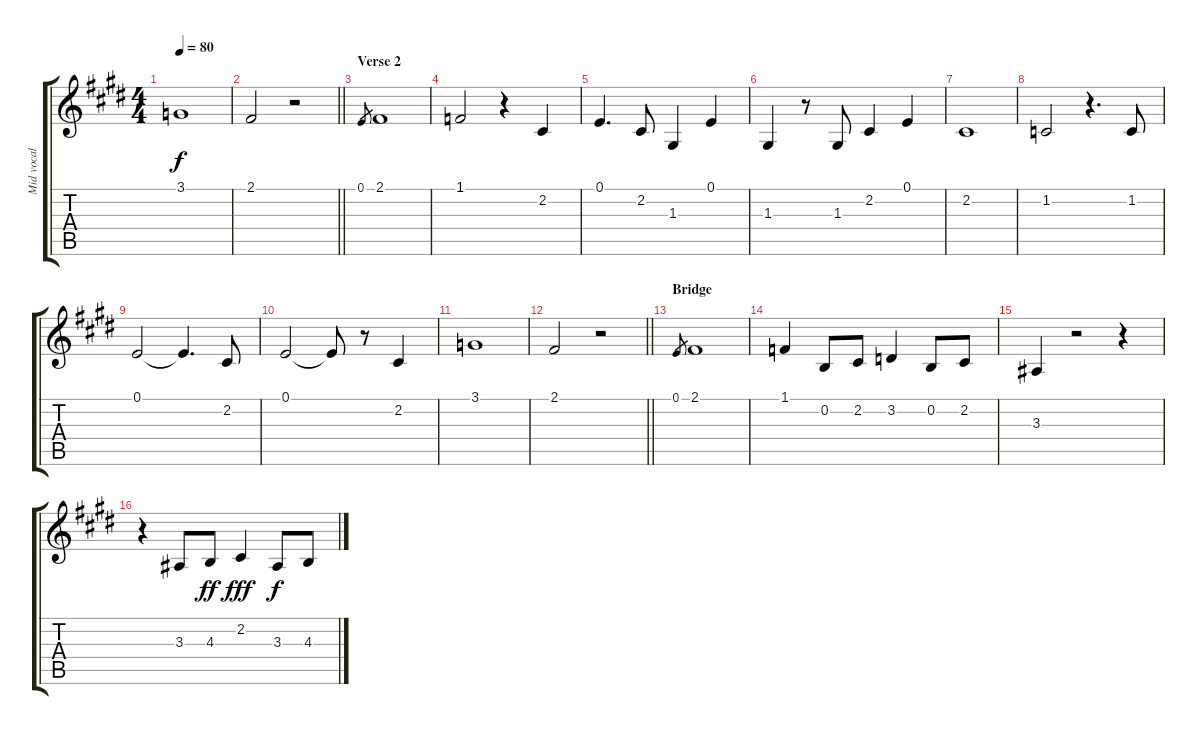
\track ("Mid vocal - John" "Mid vocal ") {instrument synthstrings1}
\staff {score tabs}
\tuning (E4 B3 G3 D3 A2 E2) {hide}
\ts (4 4)
\tempo 80
\clef g2
\ks c#minor
3.1.1{dy f} |
\barLineRight lightlight
2.1.2 r.2 |
\section ("" "Verse 2")
0.1.8{gr} 2.1.1 |
1.1.2 r.4 2.2.4 |
0.1.4{d} 2.2.8 1.3.4 0.1.4 |
1.3.4 r.8 1.3.8 2.2.4 0.1.4 |
2.2.1 |
1.2.2 r.4{d} 1.2.8 |
0.1.2 0.1{t}.4{d} 2.2.8 |
0.1.2 0.1{t}.8 r.8 2.2.4 |
3.1.1 |
\barLineRight lightlight
2.1.2 r.2 |
\section ("" "Bridge")
0.1.8{gr} 2.1.1 |
1.1.4 0.2.8 2.2.8 3.2.4 0.2.8 2.2.8 |
3.3.4 r.2 r.4 |
r.4 3.3.8 4.3.8{dy ff} 2.2.4{dy fff} 3.3.8{dy f} 4.3.8
